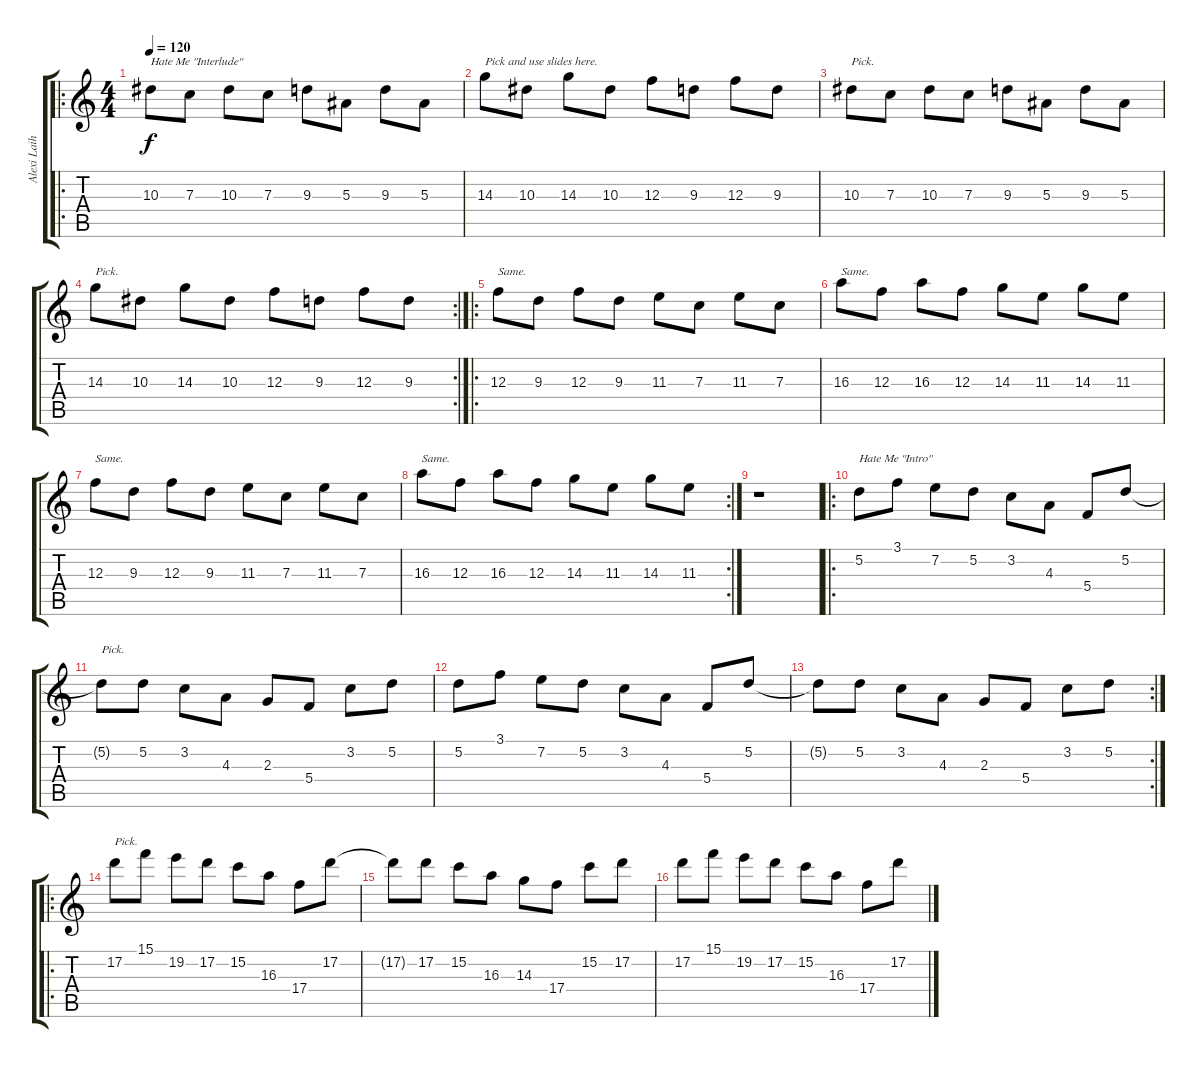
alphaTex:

\track ("Alexi Laiho" "Alexi Laih") {instrument distortionguitar}
\staff {score tabs}
\tuning (D4 A3 F3 C3 G2 D2) {hide}
\ro
\ts (4 4)
\tempo 120
\tempo 195
\tempo 120
\clef g2
\ks c
10.3.8{txt "Hate Me \"Interlude\"" dy f instrument distortionguitar} 7.3.8 10.3.8 7.3.8 9.3.8 5.3.8 9.3.8 5.3.8 |
14.3.8{txt "Pick and use slides here."} 10.3.8 14.3.8 10.3.8 12.3.8 9.3.8 12.3.8 9.3.8 |
10.3.8{txt "Pick."} 7.3.8 10.3.8 7.3.8 9.3.8 5.3.8 9.3.8 5.3.8 |
\rc 2
14.3.8{txt "Pick."} 10.3.8 14.3.8 10.3.8 12.3.8 9.3.8 12.3.8 9.3.8 |
\ro
12.3.8{txt "Same."} 9.3.8 12.3.8 9.3.8 11.3.8 7.3.8 11.3.8 7.3.8 |
16.3.8{txt "Same."} 12.3.8 16.3.8 12.3.8 14.3.8 11.3.8 14.3.8 11.3.8 |
12.3.8{txt "Same."} 9.3.8 12.3.8 9.3.8 11.3.8 7.3.8 11.3.8 7.3.8 |
\rc 2
16.3.8{txt "Same."} 12.3.8 16.3.8 12.3.8 14.3.8 11.3.8 14.3.8 11.3.8 |
r.1 |
\ro
5.2.8{txt "Hate Me \"Intro\""} 3.1.8 7.2.8 5.2.8 3.2.8 4.3.8 5.4.8 5.2.8 |
5.2{t}.8{txt "Pick."} 5.2.8 3.2.8 4.3.8 2.3.8 5.4.8 3.2.8 5.2.8 |
5.2.8 3.1.8 7.2.8 5.2.8 3.2.8 4.3.8 5.4.8 5.2.8 |
\rc 2
5.2{t}.8 5.2.8 3.2.8 4.3.8 2.3.8 5.4.8 3.2.8 5.2.8 |
\ro
17.2.8{txt "Pick."} 15.1.8 19.2.8 17.2.8 15.2.8 16.3.8 17.4.8 17.2.8 |
17.2{t}.8 17.2.8 15.2.8 16.3.8 14.3.8 17.4.8 15.2.8 17.2.8 |
17.2.8 15.1.8 19.2.8 17.2.8 15.2.8 16.3.8 17.4.8 17.2.8
